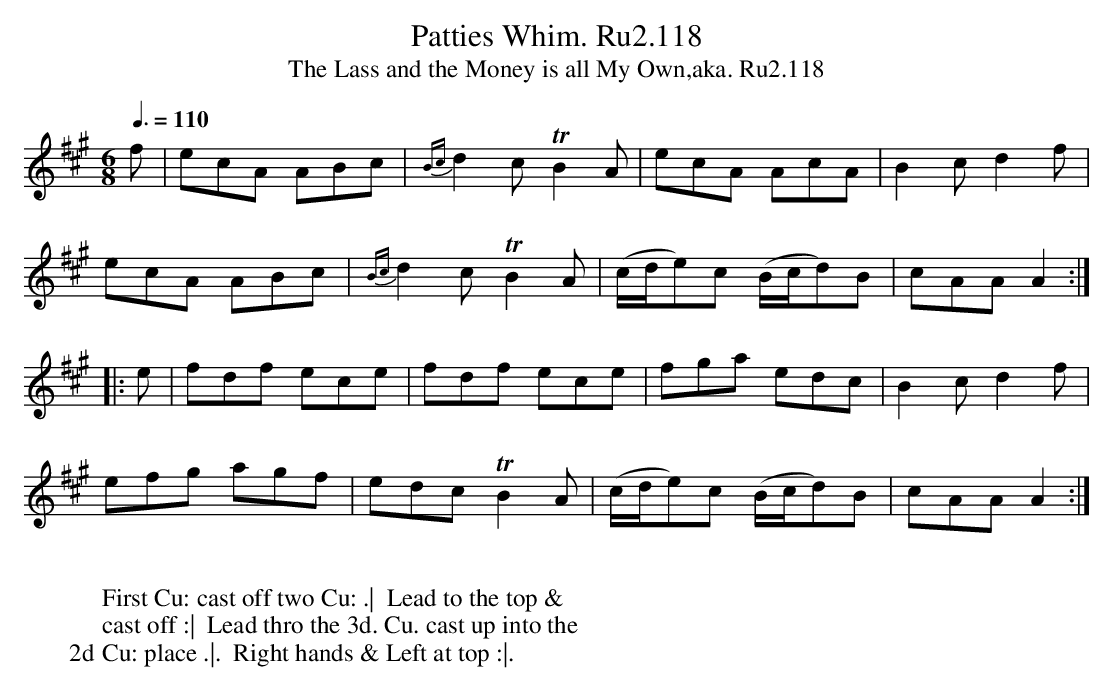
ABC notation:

X:1
T:Patties Whim. Ru2.118
T:Lass and the Money is all My Own,aka. Ru2.118, The
L:1/8
M:6/8
Q:3/8=110
K:A
f|ecA ABc|{Bc}d2c TB2A|ecA AcA|B2c d2f|
ecA ABc|{Bc}d2c TB2 A|(c/d/e)c (B/c/d)B |cAA A2 :|
|: e|fdf ece|fdf ece|fga edc|B2c d2f|
efg agf|edc TB2A|(c/d/e)c (B/c/d)B|cAA A2 :|
W:
W: First Cu: cast off two Cu: .|  Lead to the top &
W: cast off :|  Lead thro the 3d. Cu. cast up into the
W: 2d Cu: place .|.  Right hands & Left at top :|.
